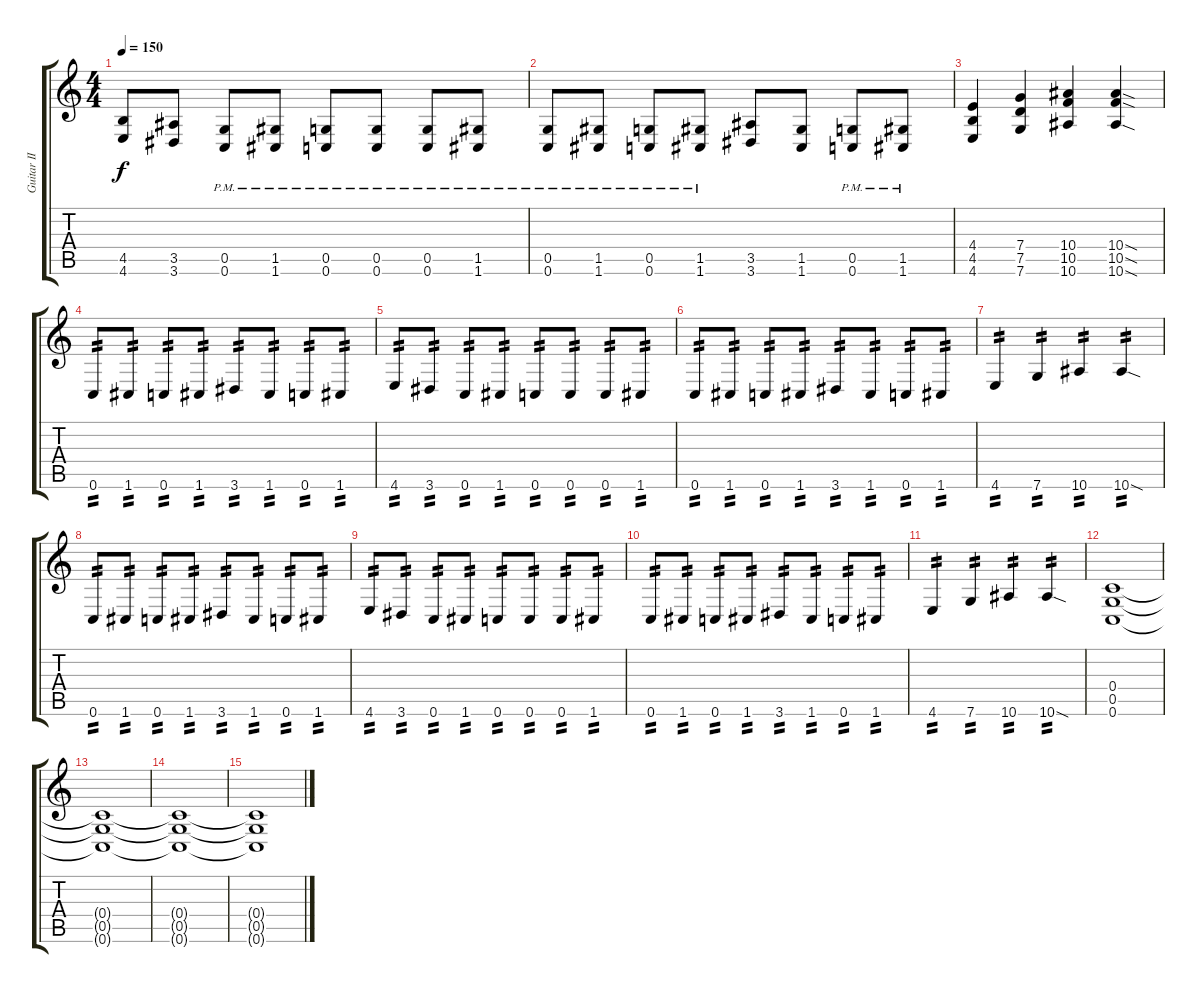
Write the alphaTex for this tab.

\track ("Guitar II" "Guitar II") {instrument distortionguitar}
\staff {score tabs}
\tuning (D4 A3 F3 C3 G2 C2) {hide}
\ts (4 4)
\tempo 150
\clef g2
\ks c
(4.5 4.6).8{dy f} (3.5 3.6).8 (0.5{pm} 0.6{pm}).8 (1.5{pm} 1.6{pm}).8 (0.5{pm} 0.6{pm}).8 (0.5{pm} 0.6{pm}).8 (0.5{pm} 0.6{pm}).8 (1.5{pm} 1.6{pm}).8 |
(0.5{pm} 0.6{pm}).8 (1.5{pm} 1.6{pm}).8 (0.5{pm} 0.6{pm}).8 (1.5{pm} 1.6{pm}).8 (3.5 3.6).8 (1.5 1.6).8 (0.5{pm} 0.6{pm}).8 (1.5{pm} 1.6{pm}).8 |
(4.4 4.5 4.6).4 (7.4 7.5 7.6).4 (10.4 10.5 10.6).4 (10.4{sod} 10.5{sod} 10.6{sod}).4 |
0.6.8{tp 2} 1.6.8{tp 2} 0.6.8{tp 2} 1.6.8{tp 2} 3.6.8{tp 2} 1.6.8{tp 2} 0.6.8{tp 2} 1.6.8{tp 2} |
4.6.8{tp 2} 3.6.8{tp 2} 0.6.8{tp 2} 1.6.8{tp 2} 0.6.8{tp 2} 0.6.8{tp 2} 0.6.8{tp 2} 1.6.8{tp 2} |
0.6.8{tp 2} 1.6.8{tp 2} 0.6.8{tp 2} 1.6.8{tp 2} 3.6.8{tp 2} 1.6.8{tp 2} 0.6.8{tp 2} 1.6.8{tp 2} |
4.6.4{tp 2} 7.6.4{tp 2} 10.6.4{tp 2} 10.6{sod}.4{tp 2} |
0.6.8{tp 2} 1.6.8{tp 2} 0.6.8{tp 2} 1.6.8{tp 2} 3.6.8{tp 2} 1.6.8{tp 2} 0.6.8{tp 2} 1.6.8{tp 2} |
4.6.8{tp 2} 3.6.8{tp 2} 0.6.8{tp 2} 1.6.8{tp 2} 0.6.8{tp 2} 0.6.8{tp 2} 0.6.8{tp 2} 1.6.8{tp 2} |
0.6.8{tp 2} 1.6.8{tp 2} 0.6.8{tp 2} 1.6.8{tp 2} 3.6.8{tp 2} 1.6.8{tp 2} 0.6.8{tp 2} 1.6.8{tp 2} |
4.6.4{tp 2} 7.6.4{tp 2} 10.6.4{tp 2} 10.6{sod}.4{tp 2} |
(0.4 0.5 0.6).1 |
(0.4{t} 0.5{t} 0.6{t}).1 |
(0.4{t} 0.5{t} 0.6{t}).1 |
(0.4{t} 0.5{t} 0.6{t}).1
